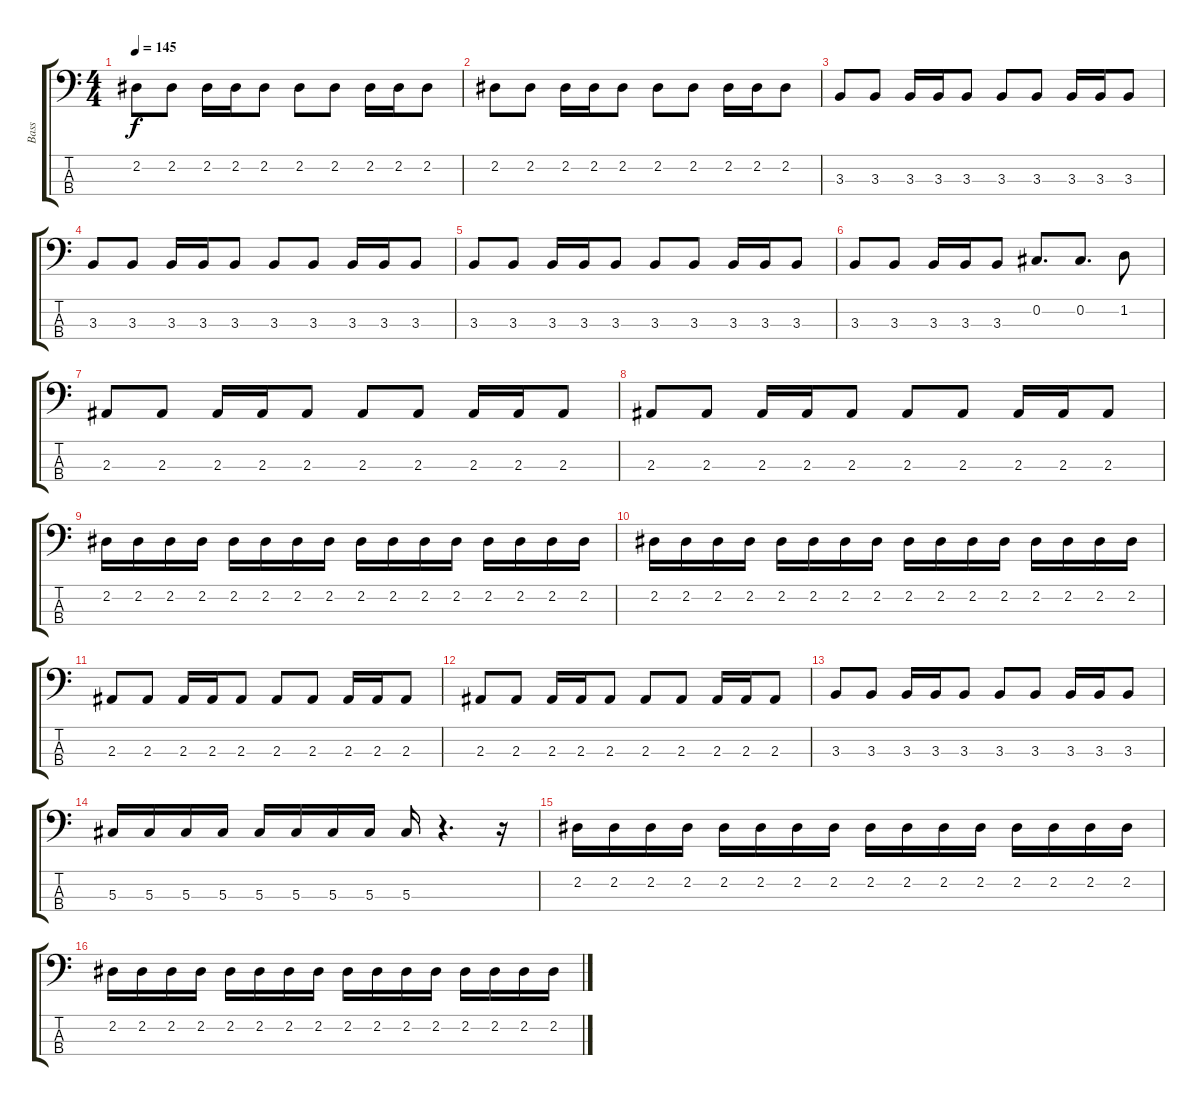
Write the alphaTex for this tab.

\track ("Bass" "Bass") {instrument electricbassfinger}
\staff {score tabs}
\tuning (Gb2 Db2 Ab1 Eb1) {hide}
\ts (4 4)
\tempo 145
\clef f4
\ks c
2.2.8{dy f} 2.2.8 2.2.16 2.2.16 2.2.8 2.2.8 2.2.8 2.2.16 2.2.16 2.2.8 |
2.2.8 2.2.8 2.2.16 2.2.16 2.2.8 2.2.8 2.2.8 2.2.16 2.2.16 2.2.8 |
3.3.8 3.3.8 3.3.16 3.3.16 3.3.8 3.3.8 3.3.8 3.3.16 3.3.16 3.3.8 |
3.3.8 3.3.8 3.3.16 3.3.16 3.3.8 3.3.8 3.3.8 3.3.16 3.3.16 3.3.8 |
3.3.8 3.3.8 3.3.16 3.3.16 3.3.8 3.3.8 3.3.8 3.3.16 3.3.16 3.3.8 |
3.3.8 3.3.8 3.3.16 3.3.16 3.3.8 0.2.8{d} 0.2.8{d} 1.2.8 |
2.3.8 2.3.8 2.3.16 2.3.16 2.3.8 2.3.8 2.3.8 2.3.16 2.3.16 2.3.8 |
2.3.8 2.3.8 2.3.16 2.3.16 2.3.8 2.3.8 2.3.8 2.3.16 2.3.16 2.3.8 |
2.2.16 2.2.16 2.2.16 2.2.16 2.2.16 2.2.16 2.2.16 2.2.16 2.2.16 2.2.16 2.2.16 2.2.16 2.2.16 2.2.16 2.2.16 2.2.16 |
2.2.16 2.2.16 2.2.16 2.2.16 2.2.16 2.2.16 2.2.16 2.2.16 2.2.16 2.2.16 2.2.16 2.2.16 2.2.16 2.2.16 2.2.16 2.2.16 |
2.3.8 2.3.8 2.3.16 2.3.16 2.3.8 2.3.8 2.3.8 2.3.16 2.3.16 2.3.8 |
2.3.8 2.3.8 2.3.16 2.3.16 2.3.8 2.3.8 2.3.8 2.3.16 2.3.16 2.3.8 |
3.3.8 3.3.8 3.3.16 3.3.16 3.3.8 3.3.8 3.3.8 3.3.16 3.3.16 3.3.8 |
5.3.16 5.3.16 5.3.16 5.3.16 5.3.16 5.3.16 5.3.16 5.3.16 5.3.16 r.4{d} r.16 |
2.2.16 2.2.16 2.2.16 2.2.16 2.2.16 2.2.16 2.2.16 2.2.16 2.2.16 2.2.16 2.2.16 2.2.16 2.2.16 2.2.16 2.2.16 2.2.16 |
2.2.16 2.2.16 2.2.16 2.2.16 2.2.16 2.2.16 2.2.16 2.2.16 2.2.16 2.2.16 2.2.16 2.2.16 2.2.16 2.2.16 2.2.16 2.2.16
